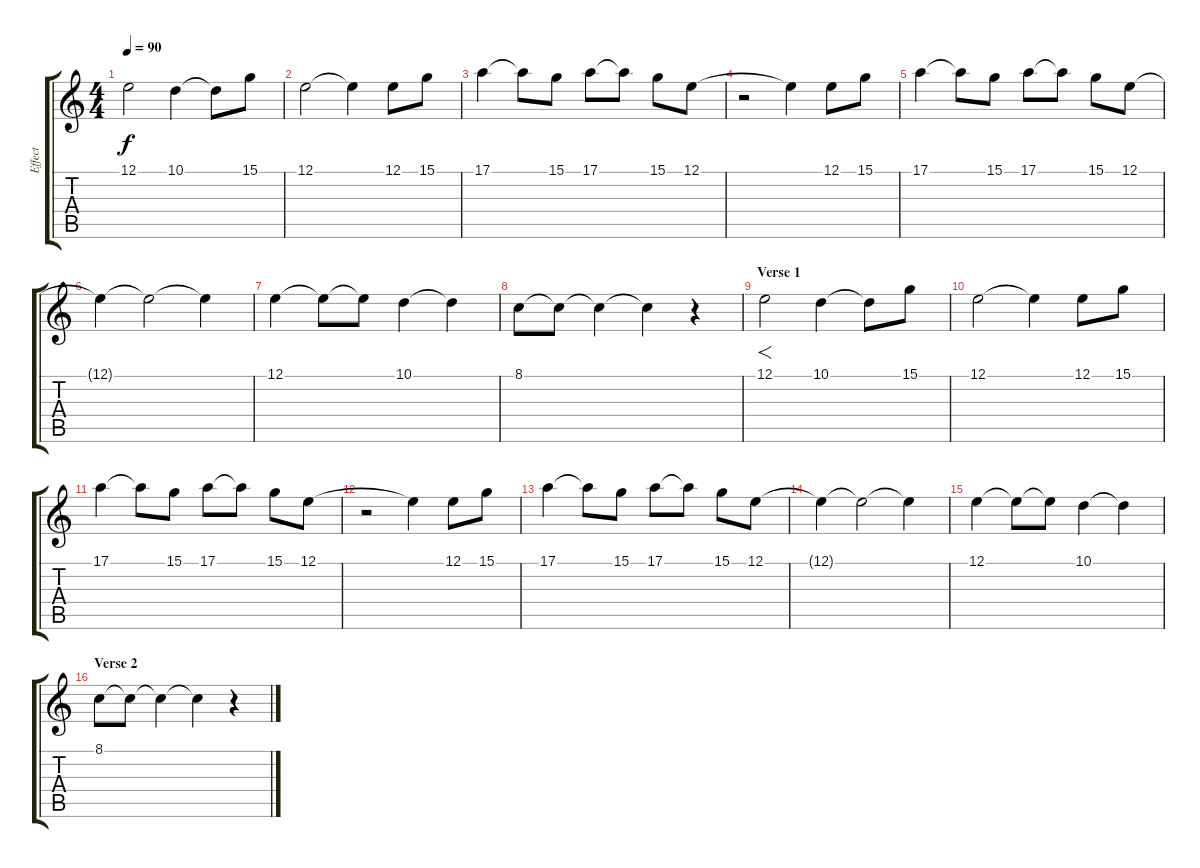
\track ("Effect" "Effect") {instrument violin}
\staff {score tabs}
\tuning (E4 B3 G3 D3 A2 E2) {hide}
\ts (4 4)
\tempo 90
\clef g2
\ks c
12.1.2{dy f instrument violin} 10.1.4 10.1{t}.8 15.1.8 |
12.1.2 12.1{t}.4 12.1.8 15.1.8 |
17.1.4 17.1{t}.8 15.1.8 17.1.8 17.1{t}.8 15.1.8 12.1.8 |
r.2 12.1{t}.4 12.1.8 15.1.8 |
17.1.4 17.1{t}.8 15.1.8 17.1.8 17.1{t}.8 15.1.8 12.1.8 |
12.1{t}.4 12.1{t}.2 12.1{t}.4 |
12.1.4 12.1{t}.8 12.1{t}.8 10.1.4 10.1{t}.4 |
8.1.8 8.1{t}.8 8.1{t}.4 8.1{t}.4 r.4 |
\section ("" "Verse 1 ")
12.1.2{f volume 10} 10.1.4 10.1{t}.8 15.1.8 |
12.1.2 12.1{t}.4 12.1.8 15.1.8 |
17.1.4 17.1{t}.8 15.1.8 17.1.8 17.1{t}.8 15.1.8 12.1.8 |
r.2 12.1{t}.4 12.1.8 15.1.8 |
17.1.4 17.1{t}.8 15.1.8 17.1.8 17.1{t}.8 15.1.8 12.1.8 |
12.1{t}.4 12.1{t}.2 12.1{t}.4 |
12.1.4 12.1{t}.8 12.1{t}.8 10.1.4 10.1{t}.4 |
\section ("" "Verse 2 ")
8.1.8 8.1{t}.8 8.1{t}.4 8.1{t}.4 r.4
